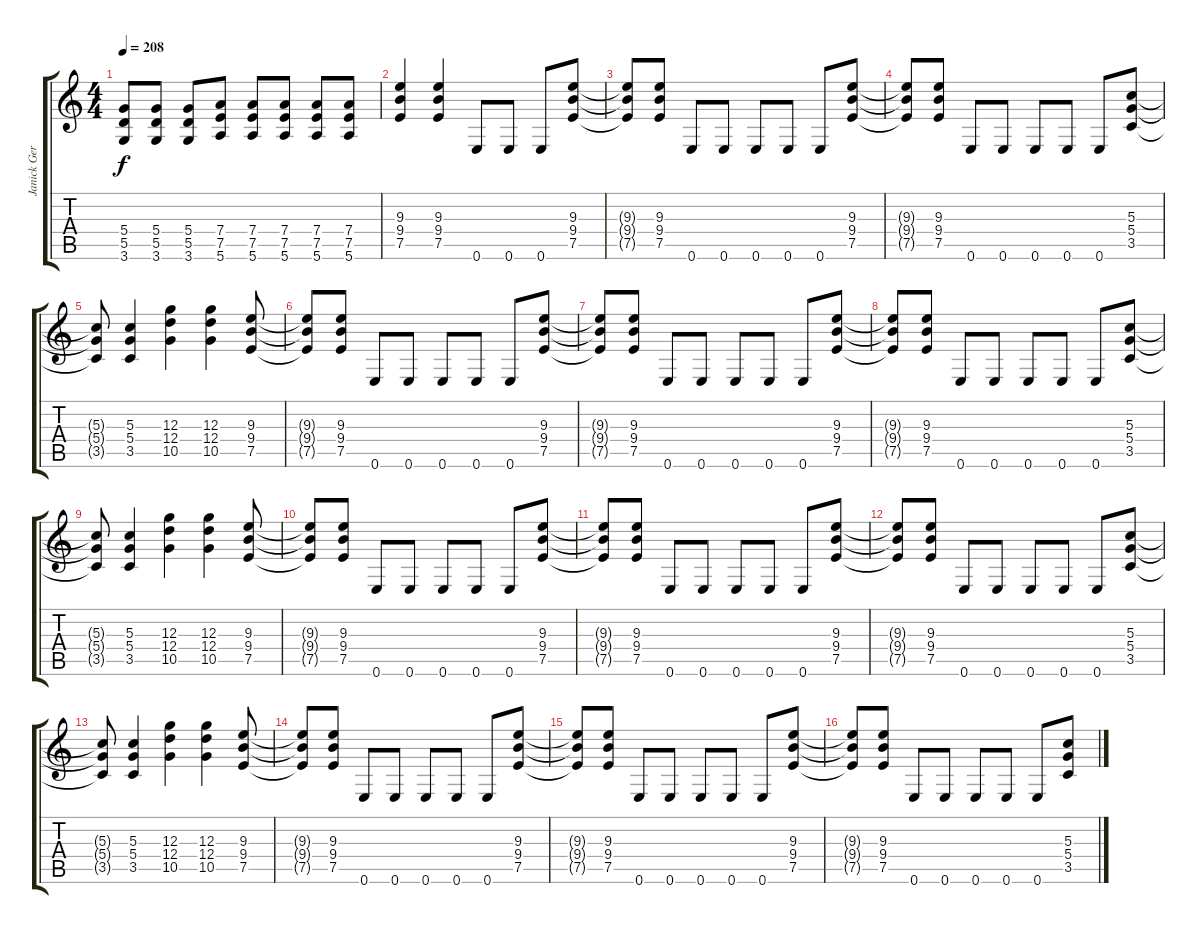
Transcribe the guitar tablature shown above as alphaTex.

\track ("Janick Gers" "Janick Ger") {instrument distortionguitar}
\staff {score tabs}
\tuning (E4 B3 G3 D3 A2 E2) {hide}
\ts (4 4)
\tempo 208
\clef g2
\ks c
(5.4 5.5 3.6).8{dy f} (5.4 5.5 3.6).8 (5.4 5.5 3.6).8 (7.4 7.5 5.6).8 (7.4 7.5 5.6).8 (7.4 7.5 5.6).8 (7.4 7.5 5.6).8 (7.4 7.5 5.6).8 |
(9.3 9.4 7.5).4 (9.3 9.4 7.5).4 0.6.8 0.6.8 0.6.8 (9.3 9.4 7.5).8 |
(9.3{t} 9.4{t} 7.5{t}).8 (9.3 9.4 7.5).8 0.6.8 0.6.8 0.6.8 0.6.8 0.6.8 (9.3 9.4 7.5).8 |
(9.3{t} 9.4{t} 7.5{t}).8 (9.3 9.4 7.5).8 0.6.8 0.6.8 0.6.8 0.6.8 0.6.8 (5.3 5.4 3.5).8 |
(5.3{t} 5.4{t} 3.5{t}).8 (5.3 5.4 3.5).4 (12.3 12.4 10.5).4 (12.3 12.4 10.5).4 (9.3 9.4 7.5).8 |
(9.3{t} 9.4{t} 7.5{t}).8 (9.3 9.4 7.5).8 0.6.8 0.6.8 0.6.8 0.6.8 0.6.8 (9.3 9.4 7.5).8 |
(9.3{t} 9.4{t} 7.5{t}).8 (9.3 9.4 7.5).8 0.6.8 0.6.8 0.6.8 0.6.8 0.6.8 (9.3 9.4 7.5).8 |
(9.3{t} 9.4{t} 7.5{t}).8 (9.3 9.4 7.5).8 0.6.8 0.6.8 0.6.8 0.6.8 0.6.8 (5.3 5.4 3.5).8 |
(5.3{t} 5.4{t} 3.5{t}).8 (5.3 5.4 3.5).4 (12.3 12.4 10.5).4 (12.3 12.4 10.5).4 (9.3 9.4 7.5).8 |
(9.3{t} 9.4{t} 7.5{t}).8 (9.3 9.4 7.5).8 0.6.8 0.6.8 0.6.8 0.6.8 0.6.8 (9.3 9.4 7.5).8 |
(9.3{t} 9.4{t} 7.5{t}).8 (9.3 9.4 7.5).8 0.6.8 0.6.8 0.6.8 0.6.8 0.6.8 (9.3 9.4 7.5).8 |
(9.3{t} 9.4{t} 7.5{t}).8 (9.3 9.4 7.5).8 0.6.8 0.6.8 0.6.8 0.6.8 0.6.8 (5.3 5.4 3.5).8 |
(5.3{t} 5.4{t} 3.5{t}).8 (5.3 5.4 3.5).4 (12.3 12.4 10.5).4 (12.3 12.4 10.5).4 (9.3 9.4 7.5).8 |
(9.3{t} 9.4{t} 7.5{t}).8 (9.3 9.4 7.5).8 0.6.8 0.6.8 0.6.8 0.6.8 0.6.8 (9.3 9.4 7.5).8 |
(9.3{t} 9.4{t} 7.5{t}).8 (9.3 9.4 7.5).8 0.6.8 0.6.8 0.6.8 0.6.8 0.6.8 (9.3 9.4 7.5).8 |
(9.3{t} 9.4{t} 7.5{t}).8 (9.3 9.4 7.5).8 0.6.8 0.6.8 0.6.8 0.6.8 0.6.8 (5.3 5.4 3.5).8
